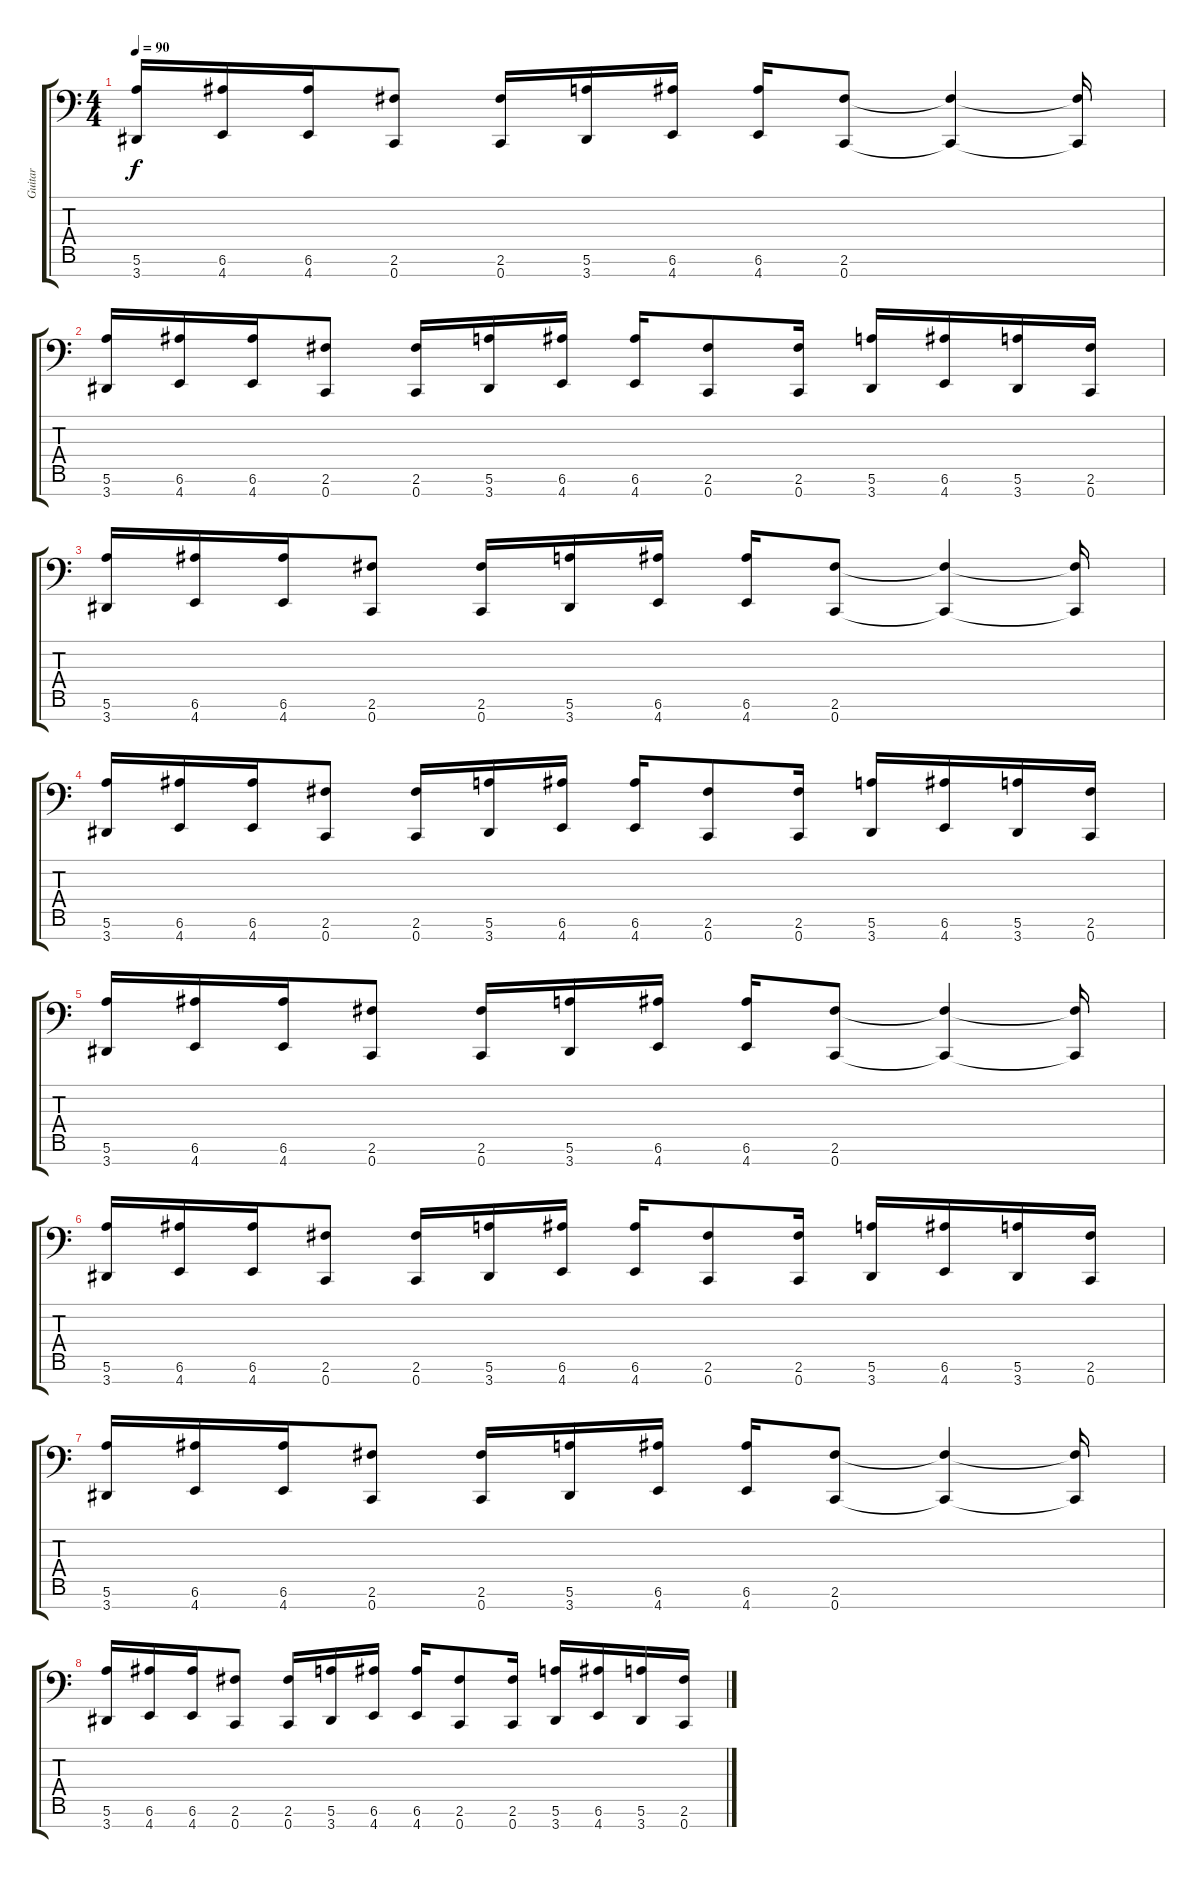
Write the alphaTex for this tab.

\track ("Guitar" "Guitar") {instrument distortionguitar}
\staff {score tabs}
\tuning (E4 B3 G3 D3 A2 E2 C-1) {hide}
\ts (4 4)
\tempo 90
\clef f4
\ks c
(5.6 3.7).16{dy f} (6.6 4.7).16 (6.6 4.7).16 (2.6 0.7).8 (2.6 0.7).16 (5.6 3.7).16 (6.6 4.7).16 (6.6 4.7).16 (2.6 0.7).8 (2.6{t} 0.7{t}).4 (2.6{t} 0.7{t}).16 |
(5.6 3.7).16 (6.6 4.7).16 (6.6 4.7).16 (2.6 0.7).8 (2.6 0.7).16 (5.6 3.7).16 (6.6 4.7).16 (6.6 4.7).16 (2.6 0.7).8 (2.6 0.7).16 (5.6 3.7).16 (6.6 4.7).16 (5.6 3.7).16 (2.6 0.7).16 |
(5.6 3.7).16 (6.6 4.7).16 (6.6 4.7).16 (2.6 0.7).8 (2.6 0.7).16 (5.6 3.7).16 (6.6 4.7).16 (6.6 4.7).16 (2.6 0.7).8 (2.6{t} 0.7{t}).4 (2.6{t} 0.7{t}).16 |
(5.6 3.7).16 (6.6 4.7).16 (6.6 4.7).16 (2.6 0.7).8 (2.6 0.7).16 (5.6 3.7).16 (6.6 4.7).16 (6.6 4.7).16 (2.6 0.7).8 (2.6 0.7).16 (5.6 3.7).16 (6.6 4.7).16 (5.6 3.7).16 (2.6 0.7).16 |
(5.6 3.7).16 (6.6 4.7).16 (6.6 4.7).16 (2.6 0.7).8 (2.6 0.7).16 (5.6 3.7).16 (6.6 4.7).16 (6.6 4.7).16 (2.6 0.7).8 (2.6{t} 0.7{t}).4 (2.6{t} 0.7{t}).16 |
(5.6 3.7).16 (6.6 4.7).16 (6.6 4.7).16 (2.6 0.7).8 (2.6 0.7).16 (5.6 3.7).16 (6.6 4.7).16 (6.6 4.7).16 (2.6 0.7).8 (2.6 0.7).16 (5.6 3.7).16 (6.6 4.7).16 (5.6 3.7).16 (2.6 0.7).16 |
(5.6 3.7).16 (6.6 4.7).16 (6.6 4.7).16 (2.6 0.7).8 (2.6 0.7).16 (5.6 3.7).16 (6.6 4.7).16 (6.6 4.7).16 (2.6 0.7).8 (2.6{t} 0.7{t}).4 (2.6{t} 0.7{t}).16 |
(5.6 3.7).16 (6.6 4.7).16 (6.6 4.7).16 (2.6 0.7).8 (2.6 0.7).16 (5.6 3.7).16 (6.6 4.7).16 (6.6 4.7).16 (2.6 0.7).8 (2.6 0.7).16 (5.6 3.7).16 (6.6 4.7).16 (5.6 3.7).16 (2.6 0.7).16
